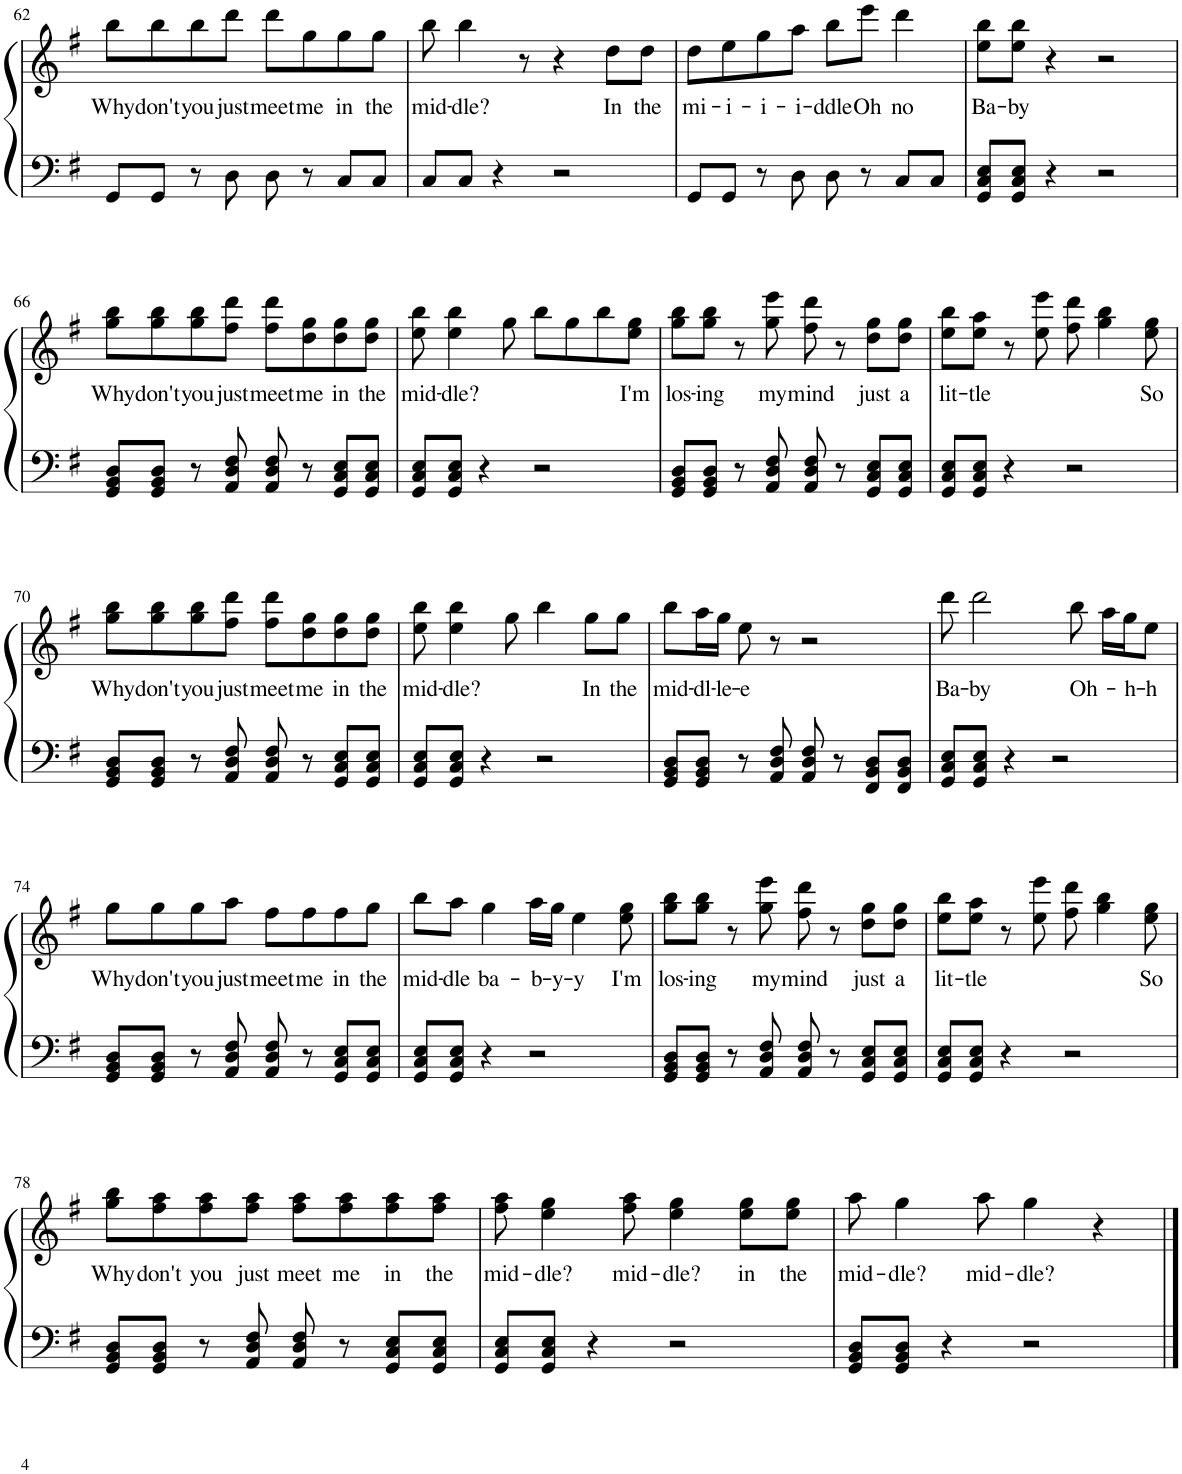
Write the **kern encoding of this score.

**kern	**kern	**text
*part1	*part1	*part1
*staff2	*staff1	*staff1
*I"Piano	*	*
*I'Pno.	*	*
!!LO:PB:g=z
*clefF4	*clefG2	*
*k[f#]	*k[f#]	*
*M4/4	*M4/4	*
=62	=62	=62
!	!	!LO:LY:b
8GG/L	8bb\L	Why
!	!	!LO:LY:b
8GG/J	8bb\	don't
!	!	!LO:LY:b
8r	8bb\	you
!	!	!LO:LY:b
8D\	8ddd\J	just
!	!	!LO:LY:b
8D\	8ddd\L	meet
!	!	!LO:LY:b
8r	8gg\	me
!	!	!LO:LY:b
8C/L	8gg\	in
!	!	!LO:LY:b
8C/J	8gg\J	the
=63	=63	=63
!	!	!LO:LY:b
8C/L	8bb\	mid-
!	!	!LO:LY:b
8C/J	4bb\	-dle?
4r	.	.
.	8r	.
2r	4r	.
!	!	!LO:LY:b
.	8dd\L	In
!	!	!LO:LY:b
.	8dd\J	the
=64	=64	=64
!	!	!LO:LY:b
8GG/L	8dd\L	mi-
!	!	!LO:LY:b
8GG/J	8ee\	-i-
!	!	!LO:LY:b
8r	8gg\	-i-
!	!	!LO:LY:b
8D\	8aa\J	-i-
!	!	!LO:LY:b
8D\	8bb\L	-ddle
!	!	!LO:LY:b
8r	8eee\J	Oh
!	!	!LO:LY:b
8C/L	4ddd\	no
8C/J	.	.
=65	=65	=65
!	!	!LO:LY:b
8GG/ 8C/ 8E/L	8ee\ 8bb\L	Ba-
!	!	!LO:LY:b
8GG/ 8C/ 8E/J	8ee\ 8bb\J	-by
4r	4r	.
2r	2r	.
!!LO:LB:g=z
=66	=66	=66
!	!	!LO:LY:b
8GG/ 8BB/ 8D/L	8gg\ 8bb\L	Why
!	!	!LO:LY:b
8GG/ 8BB/ 8D/J	8gg\ 8bb\	don't
!	!	!LO:LY:b
8r	8gg\ 8bb\	you
!	!	!LO:LY:b
8AA/ 8D/ 8F#/	8ff#\ 8ddd\J	just
!	!	!LO:LY:b
8AA/ 8D/ 8F#/	8ff#\ 8ddd\L	meet
!	!	!LO:LY:b
8r	8dd\ 8gg\	me
!	!	!LO:LY:b
8GG/ 8C/ 8E/L	8dd\ 8gg\	in
!	!	!LO:LY:b
8GG/ 8C/ 8E/J	8dd\ 8gg\J	the
=67	=67	=67
!	!	!LO:LY:b
8GG/ 8C/ 8E/L	8ee\ 8bb\	mid-
!	!	!LO:LY:b
8GG/ 8C/ 8E/J	4ee\ 4bb\	-dle?
4r	.	.
.	8gg\	.
2r	8bb\L	.
.	8gg\	.
.	8bb\	.
!	!	!LO:LY:b
.	8ee\ 8gg\J	I'm
=68	=68	=68
!	!	!LO:LY:b
8GG/ 8BB/ 8D/L	8gg\ 8bb\L	los-
!	!	!LO:LY:b
8GG/ 8BB/ 8D/J	8gg\ 8bb\J	-ing
8r	8r	.
!	!	!LO:LY:b
8AA/ 8D/ 8F#/	8gg\ 8eee\	my
!	!	!LO:LY:b
8AA/ 8D/ 8F#/	8ff#\ 8ddd\	mind
8r	8r	.
!	!	!LO:LY:b
8GG/ 8C/ 8E/L	8dd\ 8gg\L	just
!	!	!LO:LY:b
8GG/ 8C/ 8E/J	8dd\ 8gg\J	a
=69	=69	=69
!	!	!LO:LY:b
8GG/ 8C/ 8E/L	8ee\ 8bb\L	lit-
!	!	!LO:LY:b
8GG/ 8C/ 8E/J	8ee\ 8aa\J	-tle
4r	8r	.
.	8ee\ 8eee\	.
2r	8ff#\ 8ddd\	.
.	4gg\ 4bb\	.
!	!	!LO:LY:b
.	8ee\ 8gg\	So
!!LO:LB:g=z
=70	=70	=70
!	!	!LO:LY:b
8GG/ 8BB/ 8D/L	8gg\ 8bb\L	Why
!	!	!LO:LY:b
8GG/ 8BB/ 8D/J	8gg\ 8bb\	don't
!	!	!LO:LY:b
8r	8gg\ 8bb\	you
!	!	!LO:LY:b
8AA/ 8D/ 8F#/	8ff#\ 8ddd\J	just
!	!	!LO:LY:b
8AA/ 8D/ 8F#/	8ff#\ 8ddd\L	meet
!	!	!LO:LY:b
8r	8dd\ 8gg\	me
!	!	!LO:LY:b
8GG/ 8C/ 8E/L	8dd\ 8gg\	in
!	!	!LO:LY:b
8GG/ 8C/ 8E/J	8dd\ 8gg\J	the
=71	=71	=71
!	!	!LO:LY:b
8GG/ 8C/ 8E/L	8ee\ 8bb\	mid-
!	!	!LO:LY:b
8GG/ 8C/ 8E/J	4ee\ 4bb\	-dle?
4r	.	.
.	8gg\	.
2r	4bb\	.
!	!	!LO:LY:b
.	8gg\L	In
!	!	!LO:LY:b
.	8gg\J	the
=72	=72	=72
!	!	!LO:LY:b
8GG/ 8BB/ 8D/L	8bb\L	mid-
!	!	!LO:LY:b
8GG/ 8BB/ 8D/J	16aa\L	-dl-
!	!	!LO:LY:b
.	16gg\JJ	-le-
!	!	!LO:LY:b
8r	8ee\	-e
8AA/ 8D/ 8F#/	8r	.
8AA/ 8D/ 8F#/	2r	.
8r	.	.
8FF#/ 8BB/ 8D/L	.	.
8FF#/ 8BB/ 8D/J	.	.
=73	=73	=73
!	!	!LO:LY:b
8GG/ 8C/ 8E/L	8ddd\	Ba-
!	!	!LO:LY:b
8GG/ 8C/ 8E/J	2ddd\	-by
4r	.	.
2r	.	.
!	!	!LO:LY:b
.	8bb\	Oh-
.	16aa\LL	.
!	!	!LO:LY:b
.	16gg\J	-h-
!	!	!LO:LY:b
.	8ee\J	-h
!!LO:LB:g=z
=74	=74	=74
!	!	!LO:LY:b
8GG/ 8BB/ 8D/L	8gg\L	Why
!	!	!LO:LY:b
8GG/ 8BB/ 8D/J	8gg\	don't
!	!	!LO:LY:b
8r	8gg\	you
!	!	!LO:LY:b
8AA/ 8D/ 8F#/	8aa\J	just
!	!	!LO:LY:b
8AA/ 8D/ 8F#/	8ff#\L	meet
!	!	!LO:LY:b
8r	8ff#\	me
!	!	!LO:LY:b
8GG/ 8C/ 8E/L	8ff#\	in
!	!	!LO:LY:b
8GG/ 8C/ 8E/J	8gg\J	the
=75	=75	=75
!	!	!LO:LY:b
8GG/ 8C/ 8E/L	8bb\L	mid-
!	!	!LO:LY:b
8GG/ 8C/ 8E/J	8aa\J	-dle
!	!	!LO:LY:b
4r	4gg\	ba-
!	!	!LO:LY:b
2r	16aa\LL	-b-
!	!	!LO:LY:b
.	16gg\JJ	-y-
!	!	!LO:LY:b
.	4ee\	-y
!	!	!LO:LY:b
.	8ee\ 8gg\	I'm
=76	=76	=76
!	!	!LO:LY:b
8GG/ 8BB/ 8D/L	8gg\ 8bb\L	los-
!	!	!LO:LY:b
8GG/ 8BB/ 8D/J	8gg\ 8bb\J	-ing
8r	8r	.
!	!	!LO:LY:b
8AA/ 8D/ 8F#/	8gg\ 8eee\	my
!	!	!LO:LY:b
8AA/ 8D/ 8F#/	8ff#\ 8ddd\	mind
8r	8r	.
!	!	!LO:LY:b
8GG/ 8C/ 8E/L	8dd\ 8gg\L	just
!	!	!LO:LY:b
8GG/ 8C/ 8E/J	8dd\ 8gg\J	a
=77	=77	=77
!	!	!LO:LY:b
8GG/ 8C/ 8E/L	8ee\ 8bb\L	lit-
!	!	!LO:LY:b
8GG/ 8C/ 8E/J	8ee\ 8aa\J	-tle
4r	8r	.
.	8ee\ 8eee\	.
2r	8ff#\ 8ddd\	.
.	4gg\ 4bb\	.
!	!	!LO:LY:b
.	8ee\ 8gg\	So
!!LO:LB:g=z
=78	=78	=78
!	!	!LO:LY:b
8GG/ 8BB/ 8D/L	8gg\ 8bb\L	Why
!	!	!LO:LY:b
8GG/ 8BB/ 8D/J	8ff#\ 8aa\	don't
!	!	!LO:LY:b
8r	8ff#\ 8aa\	you
!	!	!LO:LY:b
8AA/ 8D/ 8F#/	8ff#\ 8aa\J	just
!	!	!LO:LY:b
8AA/ 8D/ 8F#/	8ff#\ 8aa\L	meet
!	!	!LO:LY:b
8r	8ff#\ 8aa\	me
!	!	!LO:LY:b
8GG/ 8C/ 8E/L	8ff#\ 8aa\	in
!	!	!LO:LY:b
8GG/ 8C/ 8E/J	8ff#\ 8aa\J	the
=79	=79	=79
!	!	!LO:LY:b
8GG/ 8C/ 8E/L	8ff#\ 8aa\	mid-
!	!	!LO:LY:b
8GG/ 8C/ 8E/J	4ee\ 4gg\	-dle?
4r	.	.
!	!	!LO:LY:b
.	8ff#\ 8aa\	mid-
!	!	!LO:LY:b
2r	4ee\ 4gg\	-dle?
!	!	!LO:LY:b
.	8ee\ 8gg\L	in
!	!	!LO:LY:b
.	8ee\ 8gg\J	the
=80	=80	=80
!	!	!LO:LY:b
8GG/ 8BB/ 8D/L	8aa\	mid-
!	!	!LO:LY:b
8GG/ 8BB/ 8D/J	4gg\	-dle?
4r	.	.
!	!	!LO:LY:b
.	8aa\	mid-
!	!	!LO:LY:b
2r	4gg\	-dle?
.	4r	.
==	==	==
*-	*-	*-
